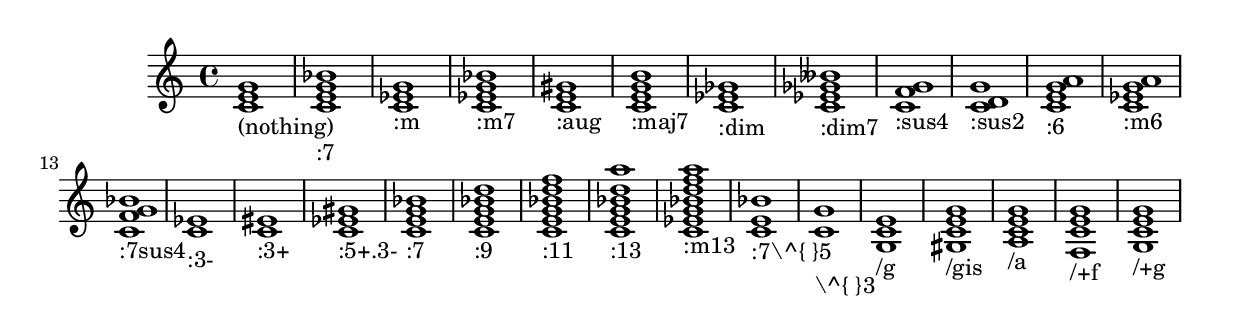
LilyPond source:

\version "1.9.4"


\header {

texidoc = "Test file for the new chordname entry code (@code{\chords}
mode): the suffixes are printed below the pitches."

}

\score
{
\notes  { \context Voice \chords {
c1_"(nothing)"
c:7_":7"
c:m_":m"
c:m7_":m7"
c:aug_":aug"
c:maj7_":maj7"
c:dim_":dim"
c:dim7_":dim7"
c:sus4_":sus4"
c:sus2_":sus2"
c:6_":6"
c:m6_":m6"
c:7sus4_":7sus4"
c:3-_":3-"
c:3+_":3+"
c:5+.3-_":5+.3-"
c:7_":7"
c:9_":9"
c:11_":11"
c:13_":13"
c:m13_":m13"
c:7^5_":7\\^{ }5"
c^3_"\\^{ }3"
c/g_"/g"
c/gis_"/gis"
c/a_"/a"
c/+f_"/+f"
c/+g_"/+g"
}
}
}
